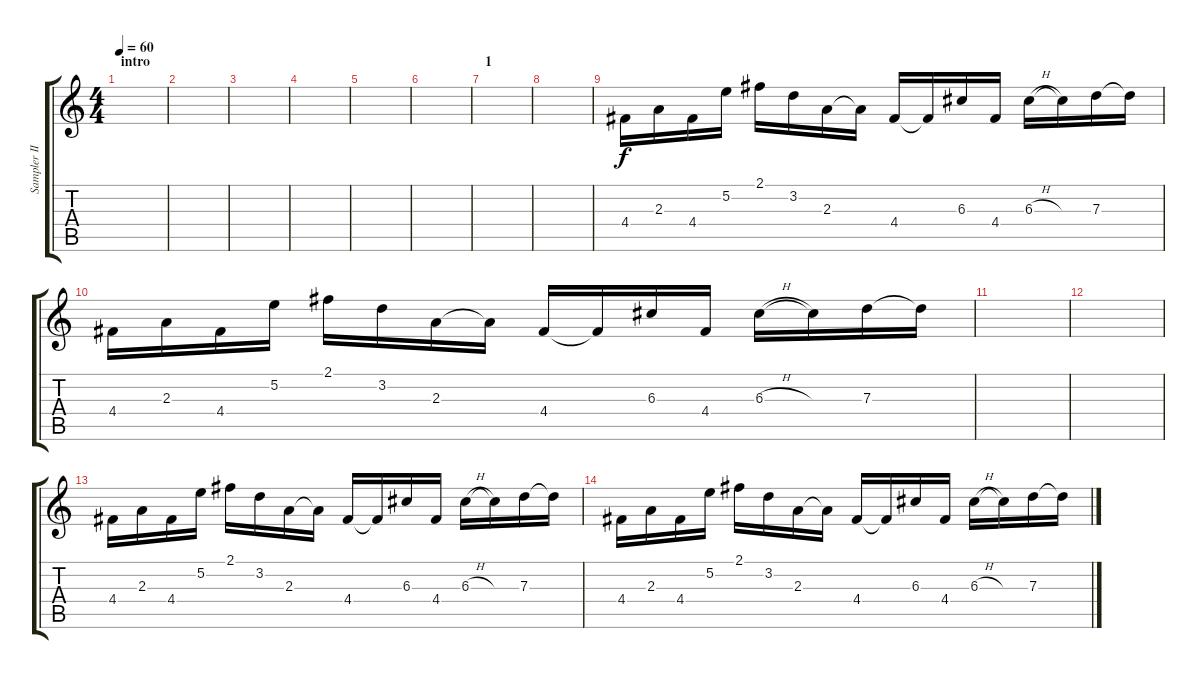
\track ("Sampler II" "Sampler II") {instrument electricguitarjazz}
\staff {score tabs}
\tuning (E4 B3 G3 D3 A2 E2) {hide}
\ts (4 4)
\section ("" "intro")
\tempo 60
\clef g2
\ks c
|
|
|
|
|
|
\section ("" "1")
|
|
4.4.16 2.3.16 4.4.16 5.2.16 2.1.16 3.2.16 2.3.16 2.3{t}.16 4.4.16 4.4{t}.16 6.3.16 4.4.16 6.3{h}.16 6.3{t}.16 7.3.16 7.3{t}.16 |
4.4.16 2.3.16 4.4.16 5.2.16 2.1.16 3.2.16 2.3.16 2.3{t}.16 4.4.16 4.4{t}.16 6.3.16 4.4.16 6.3{h}.16 6.3{t}.16 7.3.16 7.3{t}.16 |
|
|
4.4.16 2.3.16 4.4.16 5.2.16 2.1.16 3.2.16 2.3.16 2.3{t}.16 4.4.16 4.4{t}.16 6.3.16 4.4.16 6.3{h}.16 6.3{t}.16 7.3.16 7.3{t}.16 |
4.4.16 2.3.16 4.4.16 5.2.16 2.1.16 3.2.16 2.3.16 2.3{t}.16 4.4.16 4.4{t}.16 6.3.16 4.4.16 6.3{h}.16 6.3{t}.16 7.3.16 7.3{t}.16
